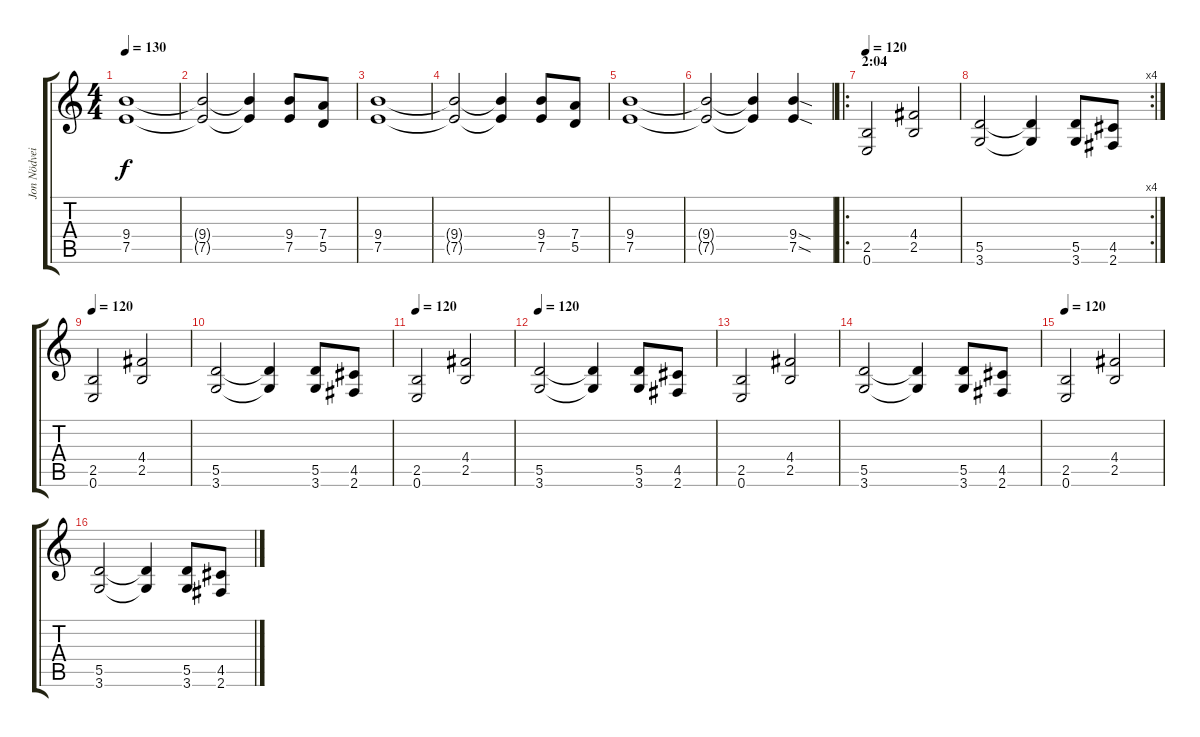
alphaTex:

\track ("Jon Nödveidt" "Jon Nödvei") {instrument distortionguitar}
\staff {score tabs}
\tuning (E4 B3 G3 D3 A2 E2) {hide}
\ts (4 4)
\tempo 130
\clef g2
\ks c
(9.4 7.5).1{dy f} |
(9.4{t} 7.5{t}).2 (9.4{t} 7.5{t}).4 (9.4 7.5).8 (7.4 5.5).8 |
(9.4 7.5).1 |
(9.4{t} 7.5{t}).2 (9.4{t} 7.5{t}).4 (9.4 7.5).8 (7.4 5.5).8 |
(9.4 7.5).1 |
(9.4{t} 7.5{t}).2 (9.4{t} 7.5{t}).4 (9.4{sod} 7.5{sod}).4 |
\ro
\section ("" "2:04")
\tempo 120
(2.5 0.6).2 (4.4 2.5).2 |
\rc 4
(5.5 3.6).2 (5.5{t} 3.6{t}).4 (5.5 3.6).8 (4.5 2.6).8 |
\tempo 120
(2.5 0.6).2 (4.4 2.5).2 |
(5.5 3.6).2 (5.5{t} 3.6{t}).4 (5.5 3.6).8 (4.5 2.6).8 |
\tempo 120
(2.5 0.6).2 (4.4 2.5).2 |
\tempo 120
(5.5 3.6).2 (5.5{t} 3.6{t}).4 (5.5 3.6).8 (4.5 2.6).8 |
(2.5 0.6).2 (4.4 2.5).2 |
(5.5 3.6).2 (5.5{t} 3.6{t}).4 (5.5 3.6).8 (4.5 2.6).8 |
\tempo 120
(2.5 0.6).2 (4.4 2.5).2 |
(5.5 3.6).2 (5.5{t} 3.6{t}).4 (5.5 3.6).8 (4.5 2.6).8
